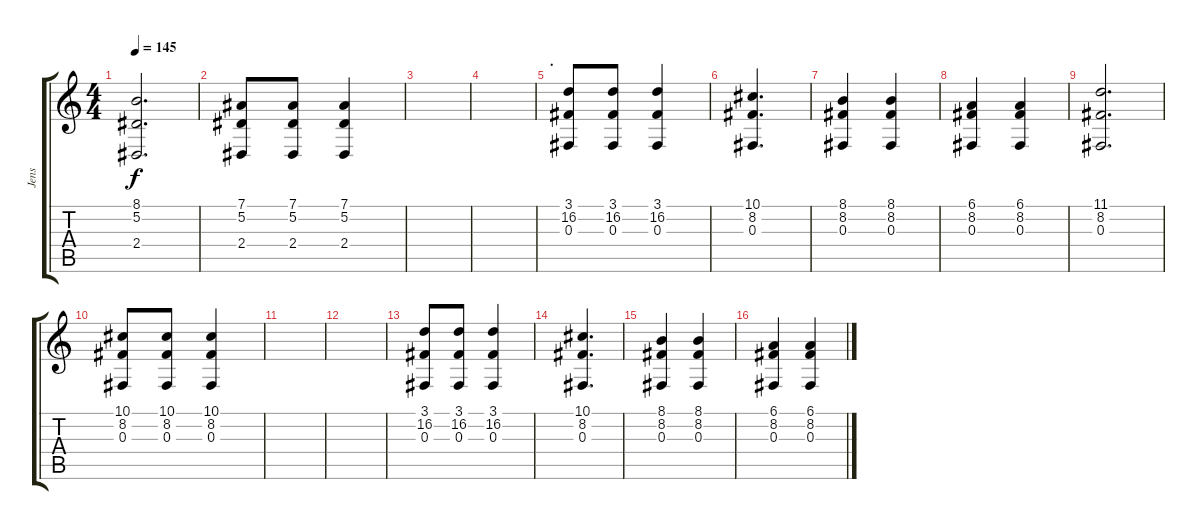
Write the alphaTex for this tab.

\track ("Jens " "Jens ") {instrument pad4choir}
\staff {score tabs}
\tuning (Eb4 Bb3 Gb3 Db3 Ab2 Eb2) {hide}
\ts (4 4)
\tempo 145
\clef g2
\ks c
(8.1 5.2 2.4).2{d dy f} |
(7.1 5.2 2.4).8 (7.1 5.2 2.4).8 (7.1 5.2 2.4).4 |
|
|
\section ("" ".")
(3.1 16.2 0.3).8 (3.1 16.2 0.3).8 (3.1 16.2 0.3).4 |
(10.1 8.2 0.3).4{d} |
(8.1 8.2 0.3).4 (8.1 8.2 0.3).4 |
(6.1 8.2 0.3).4 (6.1 8.2 0.3).4 |
(11.1 8.2 0.3).2{d} |
(10.1 8.2 0.3).8 (10.1 8.2 0.3).8 (10.1 8.2 0.3).4 |
|
|
(3.1 16.2 0.3).8 (3.1 16.2 0.3).8 (3.1 16.2 0.3).4 |
(10.1 8.2 0.3).4{d} |
(8.1 8.2 0.3).4 (8.1 8.2 0.3).4 |
(6.1 8.2 0.3).4 (6.1 8.2 0.3).4
